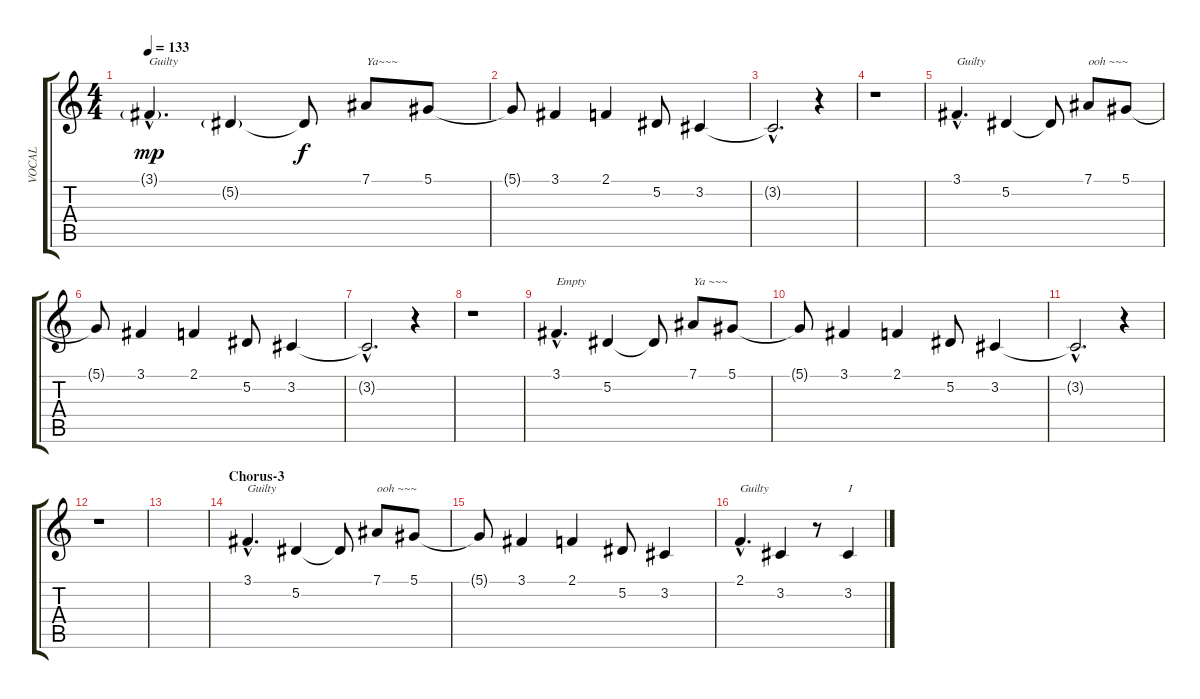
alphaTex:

\track ("VOCAL" "VOCAL") {instrument violin}
\staff {score tabs}
\tuning (Eb4 Bb3 Gb3 Db3 Ab2 Eb2) {hide}
\ts (4 4)
\tempo 133
\clef g2
\ks c
3.1{g hac}.4{d txt "Guilty" dy mp} 5.2{g}.4 5.2{t}.8{dy f} 7.1.8{txt "Ya~~~"} 5.1.8 |
5.1{t}.8 3.1.4 2.1.4 5.2.8 3.2.4 |
3.2{hac t}.2{d} r.4 |
r.1 |
3.1{hac}.4{d txt "Guilty"} 5.2.4 5.2{t}.8 7.1.8{txt "ooh ~~~"} 5.1.8 |
5.1{t}.8 3.1.4 2.1.4 5.2.8 3.2.4 |
3.2{hac t}.2{d} r.4 |
r.1 |
3.1{hac}.4{d txt "Empty"} 5.2.4 5.2{t}.8 7.1.8{txt "Ya ~~~"} 5.1.8 |
5.1{t}.8 3.1.4 2.1.4 5.2.8 3.2.4 |
3.2{hac t}.2{d} r.4 |
r.1 |
|
\section ("" "Chorus-3")
3.1{hac}.4{d txt "Guilty"} 5.2.4 5.2{t}.8 7.1.8{txt "ooh ~~~"} 5.1.8 |
5.1{t}.8 3.1.4 2.1.4 5.2.8 3.2.4 |
2.1{hac}.4{d txt "Guilty"} 3.2.4 r.8 3.2.4{txt "I"}
